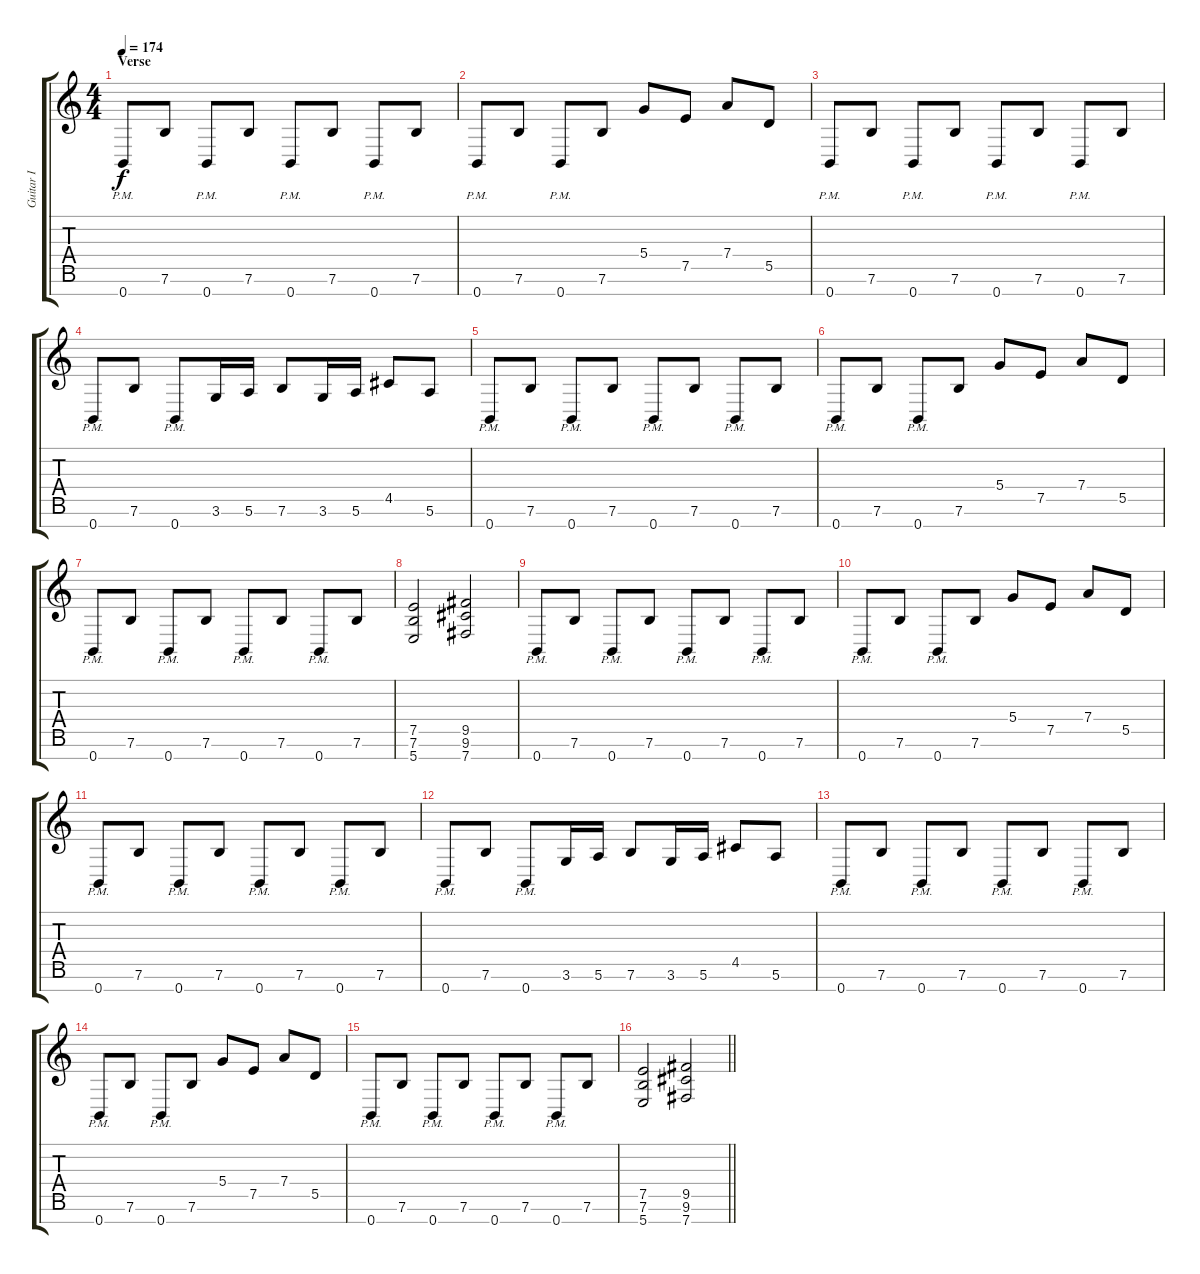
\track ("Guitar I" "Guitar I") {instrument distortionguitar}
\staff {score tabs}
\tuning (E4 B3 G3 D3 A2 E2 B1) {hide}
\ts (4 4)
\section ("" "Verse")
\tempo 174
\clef g2
\ks c
0.7{pm}.8{dy f} 7.6.8 0.7{pm}.8 7.6.8 0.7{pm}.8 7.6.8 0.7{pm}.8 7.6.8 |
0.7{pm}.8 7.6.8 0.7{pm}.8 7.6.8 5.4.8 7.5.8 7.4.8 5.5.8 |
0.7{pm}.8 7.6.8 0.7{pm}.8 7.6.8 0.7{pm}.8 7.6.8 0.7{pm}.8 7.6.8 |
0.7{pm}.8 7.6.8 0.7{pm}.8 3.6.16 5.6.16 7.6.8 3.6.16 5.6.16 4.5.8 5.6.8 |
0.7{pm}.8 7.6.8 0.7{pm}.8 7.6.8 0.7{pm}.8 7.6.8 0.7{pm}.8 7.6.8 |
0.7{pm}.8 7.6.8 0.7{pm}.8 7.6.8 5.4.8 7.5.8 7.4.8 5.5.8 |
0.7{pm}.8 7.6.8 0.7{pm}.8 7.6.8 0.7{pm}.8 7.6.8 0.7{pm}.8 7.6.8 |
(7.5 7.6 5.7).2 (9.5 9.6 7.7).2 |
0.7{pm}.8 7.6.8 0.7{pm}.8 7.6.8 0.7{pm}.8 7.6.8 0.7{pm}.8 7.6.8 |
0.7{pm}.8 7.6.8 0.7{pm}.8 7.6.8 5.4.8 7.5.8 7.4.8 5.5.8 |
0.7{pm}.8 7.6.8 0.7{pm}.8 7.6.8 0.7{pm}.8 7.6.8 0.7{pm}.8 7.6.8 |
0.7{pm}.8 7.6.8 0.7{pm}.8 3.6.16 5.6.16 7.6.8 3.6.16 5.6.16 4.5.8 5.6.8 |
0.7{pm}.8 7.6.8 0.7{pm}.8 7.6.8 0.7{pm}.8 7.6.8 0.7{pm}.8 7.6.8 |
0.7{pm}.8 7.6.8 0.7{pm}.8 7.6.8 5.4.8 7.5.8 7.4.8 5.5.8 |
0.7{pm}.8 7.6.8 0.7{pm}.8 7.6.8 0.7{pm}.8 7.6.8 0.7{pm}.8 7.6.8 |
\barLineRight lightlight
(7.5 7.6 5.7).2 (9.5 9.6 7.7).2
